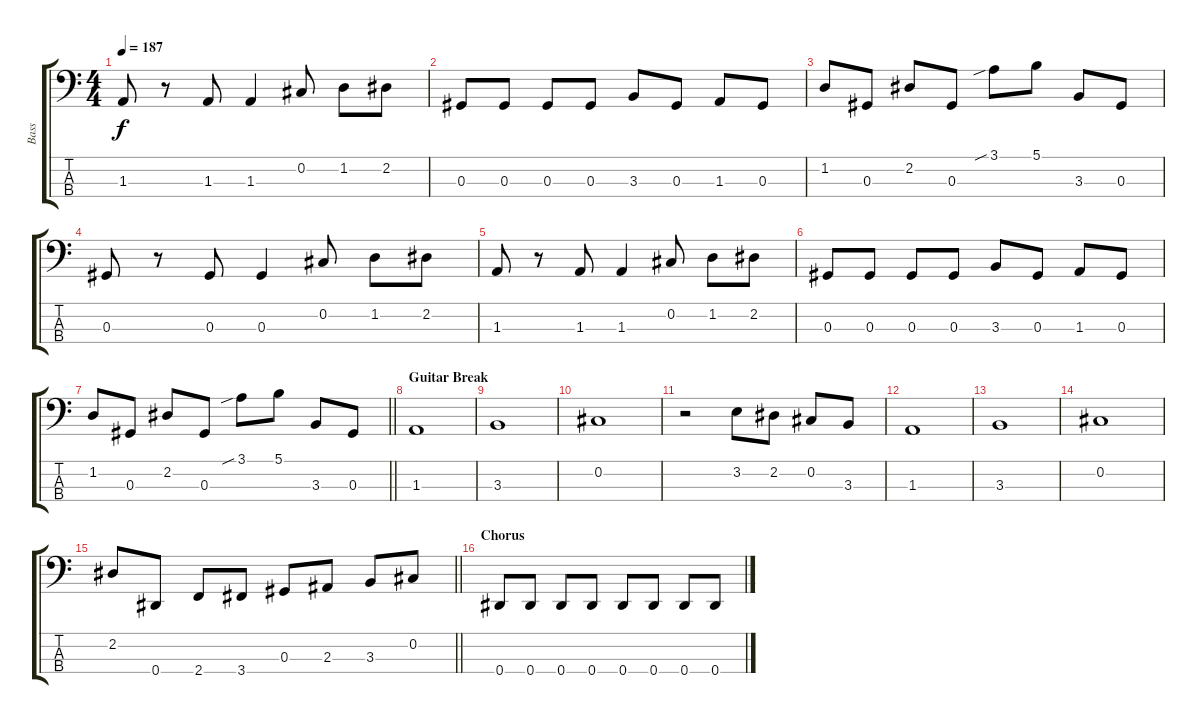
\track ("Bass" "Bass") {instrument electricbassfinger}
\staff {score tabs}
\tuning (Gb2 Db2 Ab1 Eb1) {hide}
\ts (4 4)
\tempo 187
\clef f4
\ks c
1.3.8{dy f} r.8 1.3.8 1.3.4 0.2.8 1.2.8 2.2.8 |
0.3.8 0.3.8 0.3.8 0.3.8 3.3.8 0.3.8 1.3.8 0.3.8 |
1.2.8 0.3.8 2.2.8 0.3.8 3.1{sib}.8 5.1.8 3.3.8 0.3.8 |
0.3.8 r.8 0.3.8 0.3.4 0.2.8 1.2.8 2.2.8 |
1.3.8 r.8 1.3.8 1.3.4 0.2.8 1.2.8 2.2.8 |
0.3.8 0.3.8 0.3.8 0.3.8 3.3.8 0.3.8 1.3.8 0.3.8 |
\barLineRight lightlight
1.2.8 0.3.8 2.2.8 0.3.8 3.1{sib}.8 5.1.8 3.3.8 0.3.8 |
\section ("" "Guitar Break")
1.3.1 |
3.3.1 |
0.2.1 |
r.2 3.2.8 2.2.8 0.2.8 3.3.8 |
1.3.1 |
3.3.1 |
0.2.1 |
\barLineRight lightlight
2.2.8 0.4.8 2.4.8 3.4.8 0.3.8 2.3.8 3.3.8 0.2.8 |
\section ("" "Chorus")
0.4.8 0.4.8 0.4.8 0.4.8 0.4.8 0.4.8 0.4.8 0.4.8
